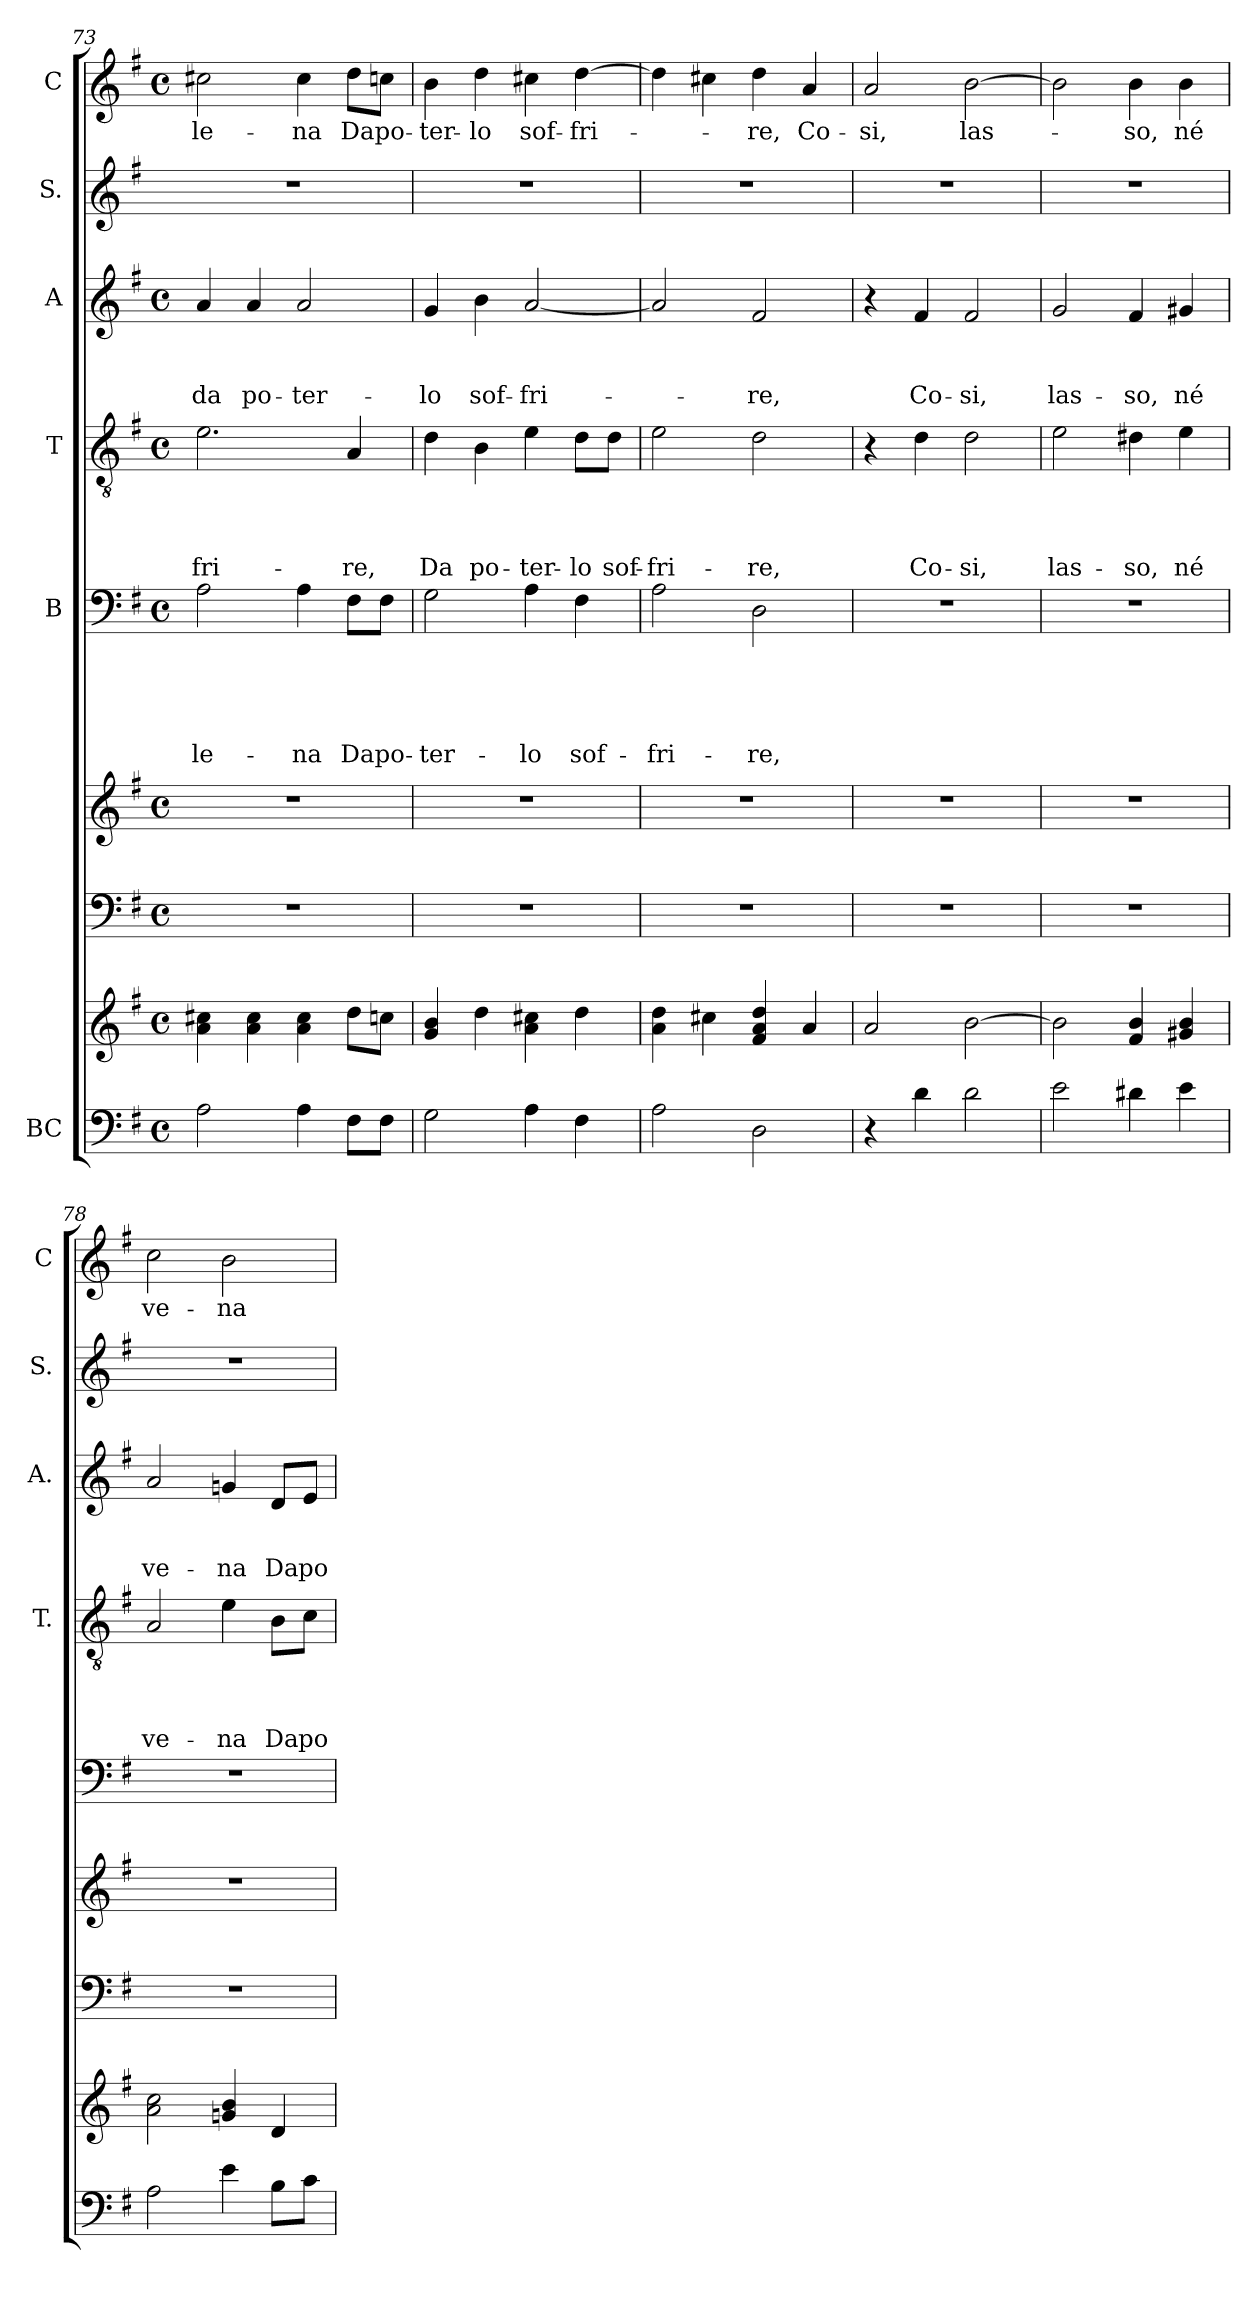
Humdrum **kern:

**kern	**kern	**kern	**kern	**kern	**text	**text	**text	**text	**text	**kern	**text	**text	**text	**text	**kern	**text	**text	**text	**kern	**kern	**text
*part8	*part8	*part7	*part6	*part5	*part5	*part5	*part5	*part5	*part5	*part4	*part4	*part4	*part4	*part4	*part3	*part3	*part3	*part3	*part2	*part1	*part1
*staff9	*staff8	*staff7	*staff6	*staff5	*staff5	*staff5	*staff5	*staff5	*staff5	*staff4	*staff4	*staff4	*staff4	*staff4	*staff3	*staff3	*staff3	*staff3	*staff2	*staff1	*staff1
*I"BC	*	*	*	*I"B	*	*	*	*	*	*I"T	*	*	*	*	*I"A	*	*	*	*I"S.	*I"C	*
*	*	*	*	*	*	*	*	*	*	*I'T.	*	*	*	*	*I'A.	*	*	*	*I'S.	*I'C	*
!!LO:PB:g=z
*clefF4	*clefG2	*clefF4	*clefG2	*clefF4	*	*	*	*	*	*clefGv2	*	*	*	*	*clefG2	*	*	*	*clefG2	*clefG2	*
*k[f#]	*k[f#]	*k[f#]	*k[f#]	*k[f#]	*	*	*	*	*	*k[f#]	*	*	*	*	*k[f#]	*	*	*	*k[f#]	*k[f#]	*
*G:	*G:	*G:	*G:	*G:	*	*	*	*	*	*G:	*	*	*	*	*G:	*	*	*	*G:	*G:	*
*M4/4	*M4/4	*M4/4	*M4/4	*M4/4	*	*	*	*	*	*M4/4	*	*	*	*	*M4/4	*	*	*	*	*M4/4	*
*met(c)	*met(c)	*met(c)	*met(c)	*met(c)	*	*	*	*	*	*met(c)	*	*	*	*	*met(c)	*	*	*	*	*met(c)	*
=73	=73	=73	=73	=73	=73	=73	=73	=73	=73	=73	=73	=73	=73	=73	=73	=73	=73	=73	=73	=73	=73
!	!	!	!	!	!	!	!	!	!LO:LY:b	!	!	!	!	!LO:LY:b	!	!	!	!LO:LY:b	!	!	!LO:LY:b
2A\	4a\ 4cc#X\	1r	1r	2A\	.	.	.	.	le-	2.e\	.	.	.	-fri-	4a/	.	.	da	1r	2cc#X\	le-
!	!	!	!	!	!	!	!	!	!	!	!	!	!	!	!	!	!	!LO:LY:b	!	!	!
.	4a\ 4cc#\	.	.	.	.	.	.	.	.	.	.	.	.	.	4a/	.	.	po-	.	.	.
!	!	!	!	!	!	!	!	!	!LO:LY:b	!	!	!	!	!	!	!	!	!LO:LY:b	!	!	!LO:LY:b
4A\	4a\ 4cc#\	.	.	4A\	.	.	.	.	-na	.	.	.	.	.	2a/	.	.	-ter-	.	4cc#\	-na
!	!	!	!	!	!	!	!	!	!LO:LY:b	!	!	!	!	!LO:LY:b	!	!	!	!	!	!	!LO:LY:b
8F#\L	8dd\L	.	.	8F#\L	.	.	.	.	Da	4A/	.	.	.	-re,	.	.	.	.	.	8dd\L	Da
!	!	!	!	!	!	!	!	!	!LO:LY:b	!	!	!	!	!	!	!	!	!	!	!	!LO:LY:b
8F#\J	8ccn\J	.	.	8F#\J	.	.	.	.	po-	.	.	.	.	.	.	.	.	.	.	8ccn\J	po-
=74	=74	=74	=74	=74	=74	=74	=74	=74	=74	=74	=74	=74	=74	=74	=74	=74	=74	=74	=74	=74	=74
!	!	!	!	!	!	!	!	!	!LO:LY:b	!	!	!	!	!LO:LY:b	!	!	!	!LO:LY:b	!	!	!LO:LY:b
2G\	4g/ 4b/	1r	1r	2G\	.	.	.	.	-ter-	4d\	.	.	.	Da	4g/	.	.	-lo	1r	4b\	-ter-
!	!	!	!	!	!	!	!	!	!	!	!	!	!	!LO:LY:b	!	!	!	!LO:LY:b	!	!	!LO:LY:b
.	4dd\	.	.	.	.	.	.	.	.	4B\	.	.	.	po-	4b\	.	.	sof-	.	4dd\	-lo
!	!	!	!	!	!	!	!	!	!LO:LY:b	!	!	!	!	!LO:LY:b	!	!	!	!LO:LY:b	!	!	!LO:LY:b
4A\	4a\ 4cc#X\	.	.	4A\	.	.	.	.	-lo	4e\	.	.	.	-ter-	[<2a/	.	.	-fri-	.	4cc#X\	sof-
!	!	!	!	!	!	!	!	!	!LO:LY:b	!	!	!	!	!LO:LY:b	!	!	!	!	!	!	!LO:LY:b
4F#\	4dd\	.	.	4F#\	.	.	.	.	sof-	8d\L	.	.	.	-lo	.	.	.	.	.	[>4dd\	-fri-
!	!	!	!	!	!	!	!	!	!	!	!	!	!	!LO:LY:b	!	!	!	!	!	!	!
.	.	.	.	.	.	.	.	.	.	8d\J	.	.	.	sof-	.	.	.	.	.	.	.
=75	=75	=75	=75	=75	=75	=75	=75	=75	=75	=75	=75	=75	=75	=75	=75	=75	=75	=75	=75	=75	=75
!	!	!	!	!	!	!	!	!	!LO:LY:b	!	!	!	!	!LO:LY:b	!	!	!	!	!	!	!
2A\	4a\ 4dd\	1r	1r	2A\	.	.	.	.	-fri-	2e\	.	.	.	-fri-	2a/]	.	.	.	1r	4dd\]	.
.	4cc#X\	.	.	.	.	.	.	.	.	.	.	.	.	.	.	.	.	.	.	4cc#X\	.
!	!	!	!	!	!	!	!	!	!LO:LY:b	!	!	!	!	!LO:LY:b	!	!	!	!LO:LY:b	!	!	!LO:LY:b
2D\	4f#/ 4a/ 4dd/	.	.	2D\	.	.	.	.	-re,	2d\	.	.	.	-re,	2f#/	.	.	-re,	.	4dd\	-re,
!	!	!	!	!	!	!	!	!	!	!	!	!	!	!	!	!	!	!	!	!	!LO:LY:b
.	4a/	.	.	.	.	.	.	.	.	.	.	.	.	.	.	.	.	.	.	4a/	Co-
=76	=76	=76	=76	=76	=76	=76	=76	=76	=76	=76	=76	=76	=76	=76	=76	=76	=76	=76	=76	=76	=76
!	!	!	!	!	!	!	!	!	!	!	!	!	!	!	!	!	!	!	!	!	!LO:LY:b
4r	2a/	1r	1r	1r	.	.	.	.	.	4r	.	.	.	.	4r	.	.	.	1r	2a/	-si,
!	!	!	!	!	!	!	!	!	!	!	!	!	!	!LO:LY:b	!	!	!	!LO:LY:b	!	!	!
4d\	.	.	.	.	.	.	.	.	.	4d\	.	.	.	Co-	4f#/	.	.	Co-	.	.	.
!	!	!	!	!	!	!	!	!	!	!	!	!	!	!LO:LY:b	!	!	!	!LO:LY:b	!	!	!LO:LY:b
2d\	[>2b\	.	.	.	.	.	.	.	.	2d\	.	.	.	-si,	2f#/	.	.	-si,	.	[>2b\	las-
=77	=77	=77	=77	=77	=77	=77	=77	=77	=77	=77	=77	=77	=77	=77	=77	=77	=77	=77	=77	=77	=77
!	!	!	!	!	!	!	!	!	!	!	!	!	!	!LO:LY:b	!	!	!	!LO:LY:b	!	!	!
2e\	2b\]	1r	1r	1r	.	.	.	.	.	2e\	.	.	.	las-	2g/	.	.	las-	1r	2b\]	.
!	!	!	!	!	!	!	!	!	!	!	!	!	!	!LO:LY:b	!	!	!	!LO:LY:b	!	!	!LO:LY:b
4d#X\	4f#/ 4b/	.	.	.	.	.	.	.	.	4d#X\	.	.	.	-so,	4f#/	.	.	-so,	.	4b\	-so,
!	!	!	!	!	!	!	!	!	!	!	!	!	!	!LO:LY:b	!	!	!	!LO:LY:b	!	!	!LO:LY:b
4e\	4g#X/ 4b/	.	.	.	.	.	.	.	.	4e\	.	.	.	né	4g#X/	.	.	né	.	4b\	né
=78	=78	=78	=78	=78	=78	=78	=78	=78	=78	=78	=78	=78	=78	=78	=78	=78	=78	=78	=78	=78	=78
!	!	!	!	!	!	!	!	!	!	!	!	!	!	!LO:LY:b	!	!	!	!LO:LY:b	!	!	!LO:LY:b
2A\	2a\ 2cc\	1r	1r	1r	.	.	.	.	.	2A/	.	.	.	ve-	2a/	.	.	ve-	1r	2cc\	ve-
!	!	!	!	!	!	!	!	!	!	!	!	!	!	!LO:LY:b	!	!	!	!LO:LY:b	!	!	!LO:LY:b
4e\	4gn/ 4b/	.	.	.	.	.	.	.	.	4e\	.	.	.	-na	4gn/	.	.	-na	.	2b\	-na
!	!	!	!	!	!	!	!	!	!	!	!	!	!	!LO:LY:b	!	!	!	!LO:LY:b	!	!	!
8B\L	4d/	.	.	.	.	.	.	.	.	8B\L	.	.	.	Da	8d/L	.	.	Da	.	.	.
!	!	!	!	!	!	!	!	!	!	!	!	!	!	!LO:LY:b	!	!	!	!LO:LY:b	!	!	!
8c\J	.	.	.	.	.	.	.	.	.	8c\J	.	.	.	po-	8e/J	.	.	po-	.	.	.
=	=	=	=	=	=	=	=	=	=	=	=	=	=	=	=	=	=	=	=	=	=
*-	*-	*-	*-	*-	*-	*-	*-	*-	*-	*-	*-	*-	*-	*-	*-	*-	*-	*-	*-	*-	*-
